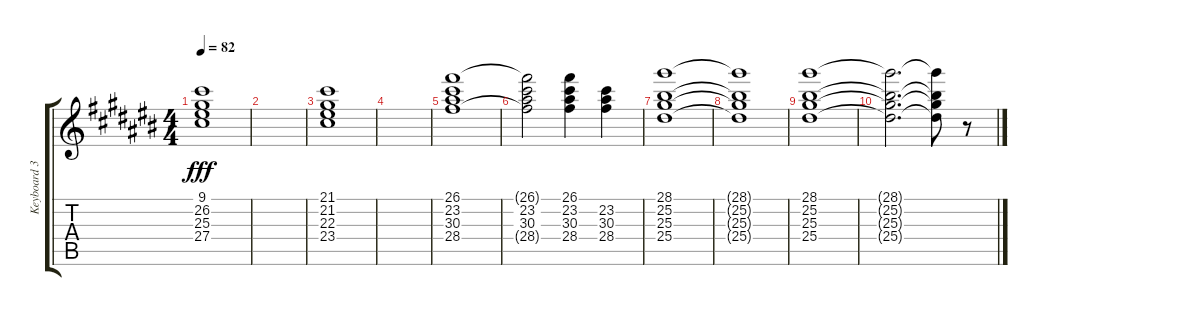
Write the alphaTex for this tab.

\track ("Keyboard 3" "Keyboard 3") {instrument stringensemble1}
\staff {score tabs}
\tuning (E4 B3 G3 D3 A2 E2) {hide}
\ts (4 4)
\tempo 82
\clef g2
\ks c#
(9.1 26.2 25.3 27.4).1{dy fff} |
|
(21.1 21.2 22.3 23.4).1 |
|
(26.1 23.2 30.3 28.4).1 |
(26.1{t} 23.2 30.3 28.4{t}).2 (26.1 23.2 30.3 28.4).4 (23.2 30.3 28.4).4 |
(28.1 25.2 25.3 25.4).1 |
(28.1{t} 25.2{t} 25.3{t} 25.4{t}).1 |
(28.1 25.2 25.3 25.4).1 |
(28.1{t} 25.2{t} 25.3{t} 25.4{t}).2{d} (28.1{t} 25.2{t} 25.3{t} 25.4{t}).8 r.8
